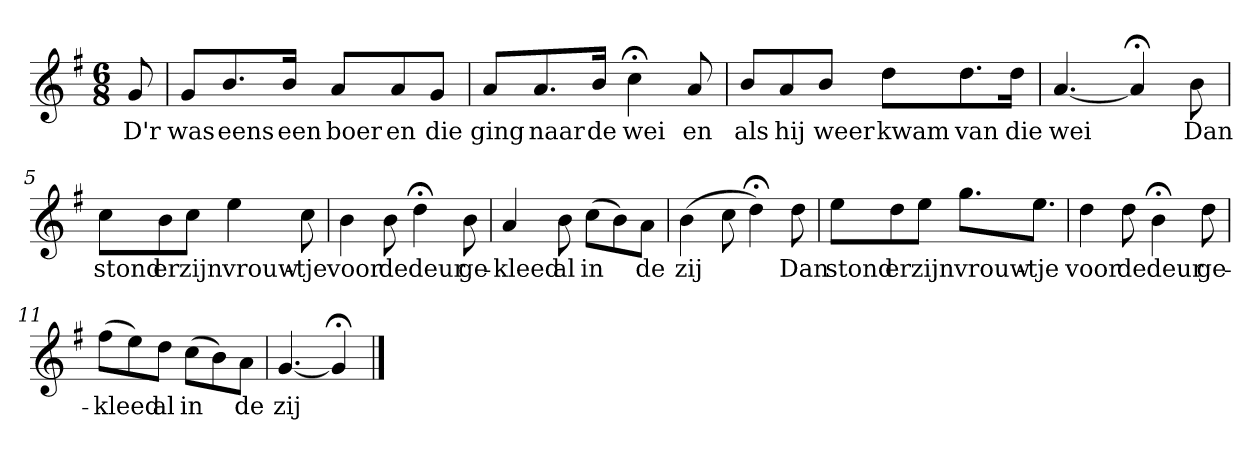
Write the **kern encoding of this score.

**kern	**text
*part1	*part1
*staff1	*staff1
*k[f#]	*
*G:	*
*M6/8	*
*MM120	*
=	=
8g	D'r
=1	=1
8gL	was
8.b	eens
16bJk	een
8aL	boer
8a	en
8gJ	die
=2	=2
8aL	ging
8.a	naar
16bJk	de
4cc;<	wei
8a	en
=3	=3
8bL	als
8a	hij
8bJ	weer
8ddL	kwam
8.dd	van
16ddJk	die
=4	=4
[4.a	wei
4a;<]	.
8b	Dan
=5	=5
8ccL	stond
8b	er
8ccJ	zijn
4ee	vrouw-
8cc	-tje
=6	=6
4b	voor
8b	de
4dd;<	deur
8b	ge-
=7	=7
4a	-kleed
8b	al
(8ccL	in
8b)	.
8aJ	de
=8	=8
(4b	zij
8cc	.
4dd;<)	.
8dd	Dan
=9	=9
8eeL	stond
8dd	er
8eeJ	zijn
8.ggL	vrouw-
8.eeJ	-tje
=10	=10
4dd	voor
8dd	de
4b;<	deur
8dd	ge-
=11	=11
(8ff#L	-kleed
8ee)	.
8ddJ	al
(8ccL	in
8b)	.
8aJ	de
=12	=12
[4.g	zij
4g;<]	.
==	==
*-	*-
